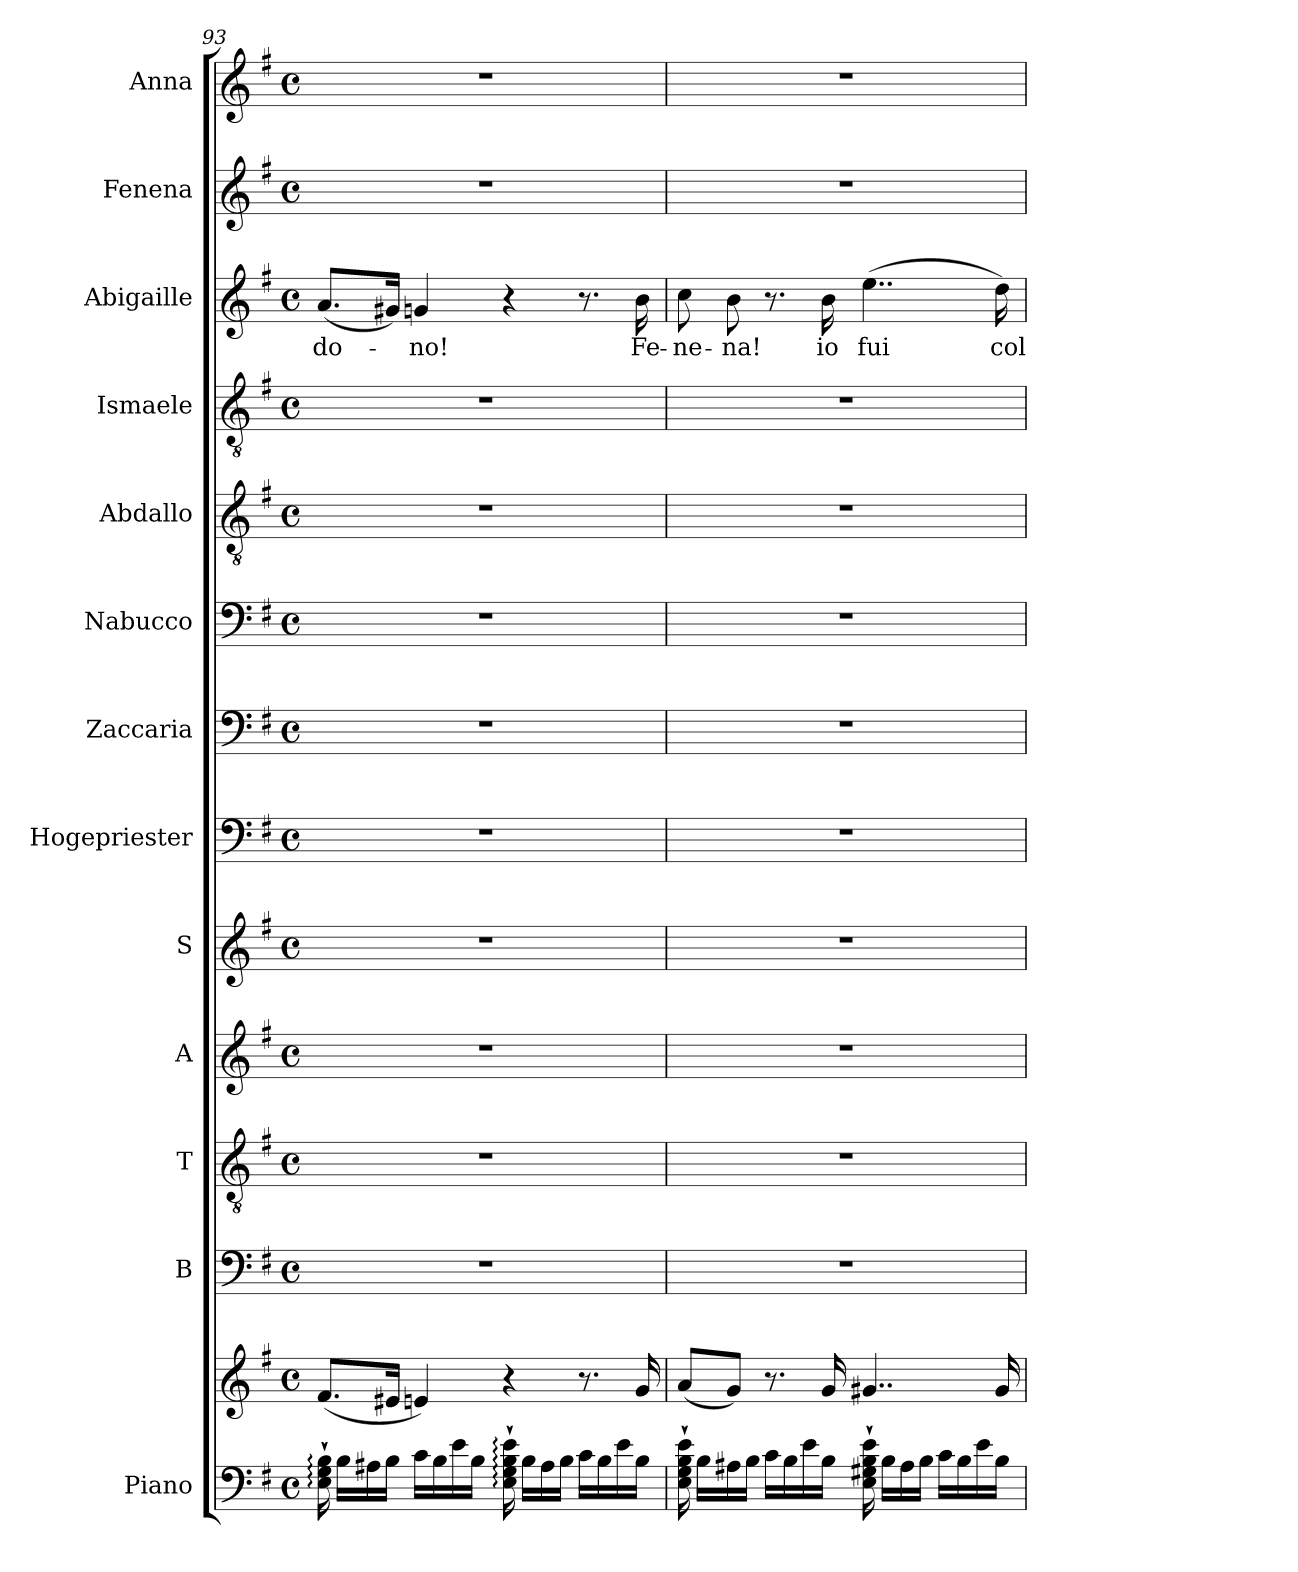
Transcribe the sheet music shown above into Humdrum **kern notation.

**kern	**kern	**kern	**kern	**kern	**kern	**kern	**kern	**kern	**kern	**kern	**kern	**text	**kern	**kern
*part13	*part13	*part12	*part11	*part10	*part9	*part8	*part7	*part6	*part5	*part4	*part3	*part3	*part2	*part1
*staff14	*staff13	*staff12	*staff11	*staff10	*staff9	*staff8	*staff7	*staff6	*staff5	*staff4	*staff3	*staff3	*staff2	*staff1
*I"Piano	*	*I"B	*I"T	*I"A	*I"S	*I"Hogepriester	*I"Zaccaria	*I"Nabucco	*I"Abdallo	*I"Ismaele	*I"Abigaille	*	*I"Fenena	*I"Anna
*I'Pno	*	*I'B	*I'T	*I'A	*I'S	*	*	*	*	*	*	*	*	*
*clefF4	*clefG2	*clefF4	*clefGv2	*clefG2	*clefG2	*clefF4	*clefF4	*clefF4	*clefGv2	*clefGv2	*clefG2	*	*clefG2	*clefG2
*k[f#]	*k[f#]	*k[f#]	*k[f#]	*k[f#]	*k[f#]	*k[f#]	*k[f#]	*k[f#]	*k[f#]	*k[f#]	*k[f#]	*	*k[f#]	*k[f#]
*M4/4	*M4/4	*M4/4	*M4/4	*M4/4	*M4/4	*M4/4	*M4/4	*M4/4	*M4/4	*M4/4	*M4/4	*	*M4/4	*M4/4
*met(c)	*met(c)	*met(c)	*met(c)	*met(c)	*met(c)	*met(c)	*met(c)	*met(c)	*met(c)	*met(c)	*met(c)	*	*met(c)	*met(c)
=93	=93	=93	=93	=93	=93	=93	=93	=93	=93	=93	=93	=93	=93	=93
!	!	!	!	!	!	!	!	!	!	!	!	!LO:LY:b	!	!
16E\:` 16G\:` 16B\:`	(8.f#/L	1r	1r	1r	1r	1r	1r	1r	1r	1r	(8.a/L	-do-	1r	1r
16B\LL	.	.	.	.	.	.	.	.	.	.	.	.	.	.
16A#X\	.	.	.	.	.	.	.	.	.	.	.	.	.	.
16B\JJ	16e#X/Jk	.	.	.	.	.	.	.	.	.	16g#X/Jk)	.	.	.
!	!	!	!	!	!	!	!	!	!	!	!	!LO:LY:b	!	!
16c\LL	4en/)	.	.	.	.	.	.	.	.	.	4gn/	-no!	.	.
16B\	.	.	.	.	.	.	.	.	.	.	.	.	.	.
16e\	.	.	.	.	.	.	.	.	.	.	.	.	.	.
16B\JJ	.	.	.	.	.	.	.	.	.	.	.	.	.	.
16E\:` 16G\:` 16B\:` 16e\:`	4r	.	.	.	.	.	.	.	.	.	4r	.	.	.
16B\LL	.	.	.	.	.	.	.	.	.	.	.	.	.	.
16A#\	.	.	.	.	.	.	.	.	.	.	.	.	.	.
16B\JJ	.	.	.	.	.	.	.	.	.	.	.	.	.	.
16c\LL	8.r	.	.	.	.	.	.	.	.	.	8.r	.	.	.
16B\	.	.	.	.	.	.	.	.	.	.	.	.	.	.
16e\	.	.	.	.	.	.	.	.	.	.	.	.	.	.
!	!	!	!	!	!	!	!	!	!	!	!	!LO:LY:b	!	!
16B\JJ	16g/	.	.	.	.	.	.	.	.	.	16b\	Fe-	.	.
!!LO:PB:g=z
=94	=94	=94	=94	=94	=94	=94	=94	=94	=94	=94	=94	=94	=94	=94
!	!	!	!	!	!	!	!	!	!	!	!	!LO:LY:b	!	!
16E\` 16G\` 16B\` 16e\`	(8a/L	1r	1r	1r	1r	1r	1r	1r	1r	1r	8cc\	-ne-	1r	1r
16B\LL	.	.	.	.	.	.	.	.	.	.	.	.	.	.
!	!	!	!	!	!	!	!	!	!	!	!	!LO:LY:b	!	!
16A#X\	8g/J)	.	.	.	.	.	.	.	.	.	8b\	-na!	.	.
16B\JJ	.	.	.	.	.	.	.	.	.	.	.	.	.	.
16c\LL	8.r	.	.	.	.	.	.	.	.	.	8.r	.	.	.
16B\	.	.	.	.	.	.	.	.	.	.	.	.	.	.
16e\	.	.	.	.	.	.	.	.	.	.	.	.	.	.
!	!	!	!	!	!	!	!	!	!	!	!	!LO:LY:b	!	!
16B\JJ	16g/	.	.	.	.	.	.	.	.	.	16b\	io	.	.
!	!	!	!	!	!	!	!	!	!	!	!	!LO:LY:b	!	!
16E\` 16G#X\` 16B\` 16e\`	4..g#X/	.	.	.	.	.	.	.	.	.	(4..ee\	fui	.	.
16B\LL	.	.	.	.	.	.	.	.	.	.	.	.	.	.
16A#\	.	.	.	.	.	.	.	.	.	.	.	.	.	.
16B\JJ	.	.	.	.	.	.	.	.	.	.	.	.	.	.
16c\LL	.	.	.	.	.	.	.	.	.	.	.	.	.	.
16B\	.	.	.	.	.	.	.	.	.	.	.	.	.	.
16e\	.	.	.	.	.	.	.	.	.	.	.	.	.	.
!	!	!	!	!	!	!	!	!	!	!	!	!LO:LY:b	!	!
16B\JJ	16g#/	.	.	.	.	.	.	.	.	.	16dd\)	col-	.	.
=	=	=	=	=	=	=	=	=	=	=	=	=	=	=
*-	*-	*-	*-	*-	*-	*-	*-	*-	*-	*-	*-	*-	*-	*-
